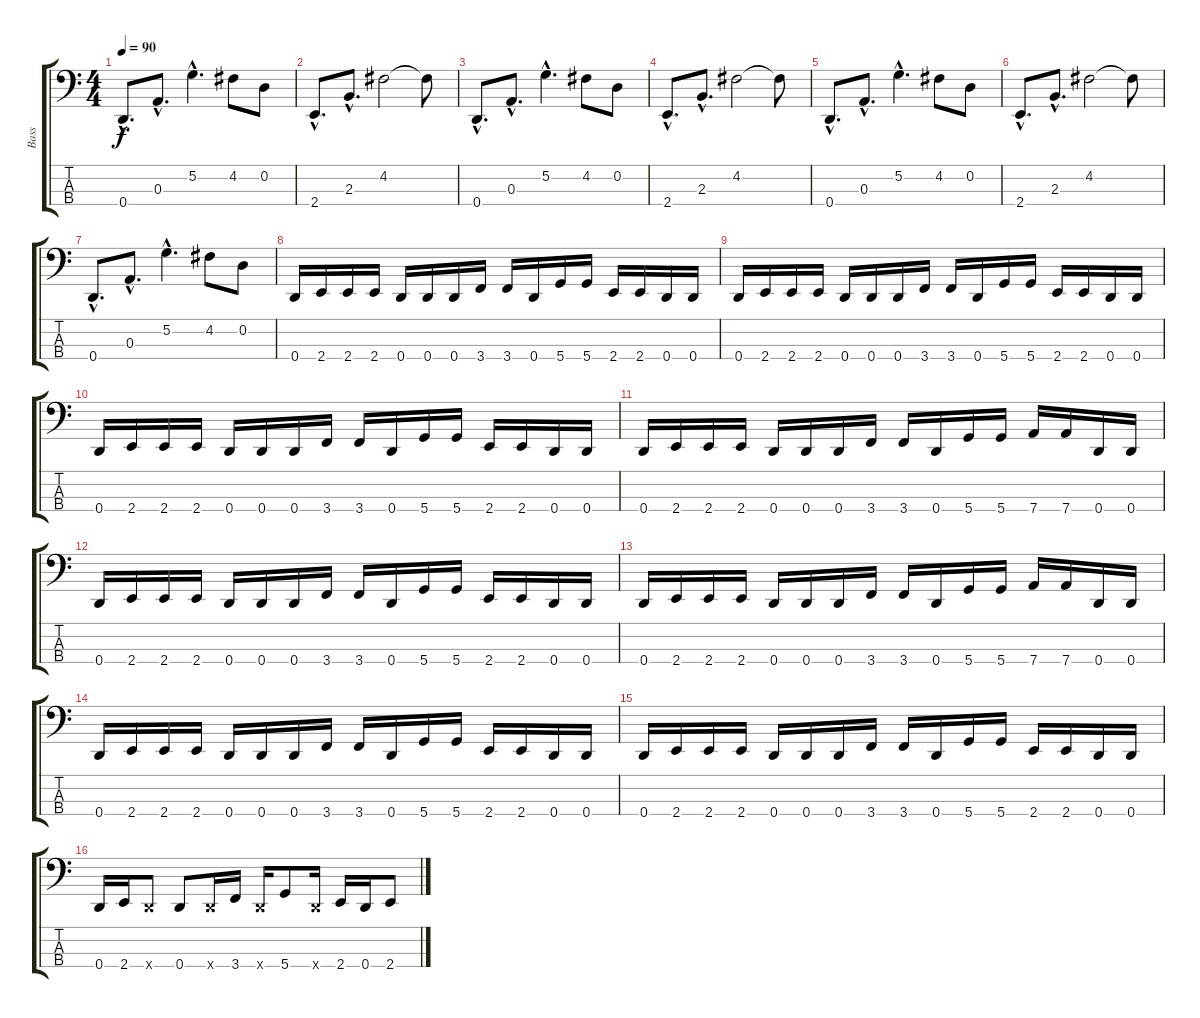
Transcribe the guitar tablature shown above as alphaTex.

\track ("Bass" "Bass") {instrument slapbass2}
\staff {score tabs}
\tuning (G2 D2 A1 D1) {hide}
\ts (4 4)
\tempo 90
\clef f4
\ks c
0.4{hac}.8{d dy f} 0.3{hac}.8{d} 5.2{hac}.4{d} 4.2.8 0.2.8 |
2.4{hac}.8{d} 2.3{hac}.8{d} 4.2.2 4.2{t}.8 |
0.4{hac}.8{d} 0.3{hac}.8{d} 5.2{hac}.4{d} 4.2.8 0.2.8 |
2.4{hac}.8{d} 2.3{hac}.8{d} 4.2.2 4.2{t}.8 |
0.4{hac}.8{d} 0.3{hac}.8{d} 5.2{hac}.4{d} 4.2.8 0.2.8 |
2.4{hac}.8{d} 2.3{hac}.8{d} 4.2.2 4.2{t}.8 |
0.4{hac}.8{d} 0.3{hac}.8{d} 5.2{hac}.4{d} 4.2.8 0.2.8 |
0.4.16 2.4.16 2.4.16 2.4.16 0.4.16 0.4.16 0.4.16 3.4.16 3.4.16 0.4.16 5.4.16 5.4.16 2.4.16 2.4.16 0.4.16 0.4.16 |
0.4.16 2.4.16 2.4.16 2.4.16 0.4.16 0.4.16 0.4.16 3.4.16 3.4.16 0.4.16 5.4.16 5.4.16 2.4.16 2.4.16 0.4.16 0.4.16 |
0.4.16 2.4.16 2.4.16 2.4.16 0.4.16 0.4.16 0.4.16 3.4.16 3.4.16 0.4.16 5.4.16 5.4.16 2.4.16 2.4.16 0.4.16 0.4.16 |
0.4.16 2.4.16 2.4.16 2.4.16 0.4.16 0.4.16 0.4.16 3.4.16 3.4.16 0.4.16 5.4.16 5.4.16 7.4.16 7.4.16 0.4.16 0.4.16 |
0.4.16 2.4.16 2.4.16 2.4.16 0.4.16 0.4.16 0.4.16 3.4.16 3.4.16 0.4.16 5.4.16 5.4.16 2.4.16 2.4.16 0.4.16 0.4.16 |
0.4.16 2.4.16 2.4.16 2.4.16 0.4.16 0.4.16 0.4.16 3.4.16 3.4.16 0.4.16 5.4.16 5.4.16 7.4.16 7.4.16 0.4.16 0.4.16 |
0.4.16 2.4.16 2.4.16 2.4.16 0.4.16 0.4.16 0.4.16 3.4.16 3.4.16 0.4.16 5.4.16 5.4.16 2.4.16 2.4.16 0.4.16 0.4.16 |
0.4.16 2.4.16 2.4.16 2.4.16 0.4.16 0.4.16 0.4.16 3.4.16 3.4.16 0.4.16 5.4.16 5.4.16 2.4.16 2.4.16 0.4.16 0.4.16 |
0.4.16 2.4.16 0.4{x}.8 0.4.8 0.4{x}.16 3.4.16 0.4{x}.16 5.4.8 0.4{x}.16 2.4.16 0.4.16 2.4.8
